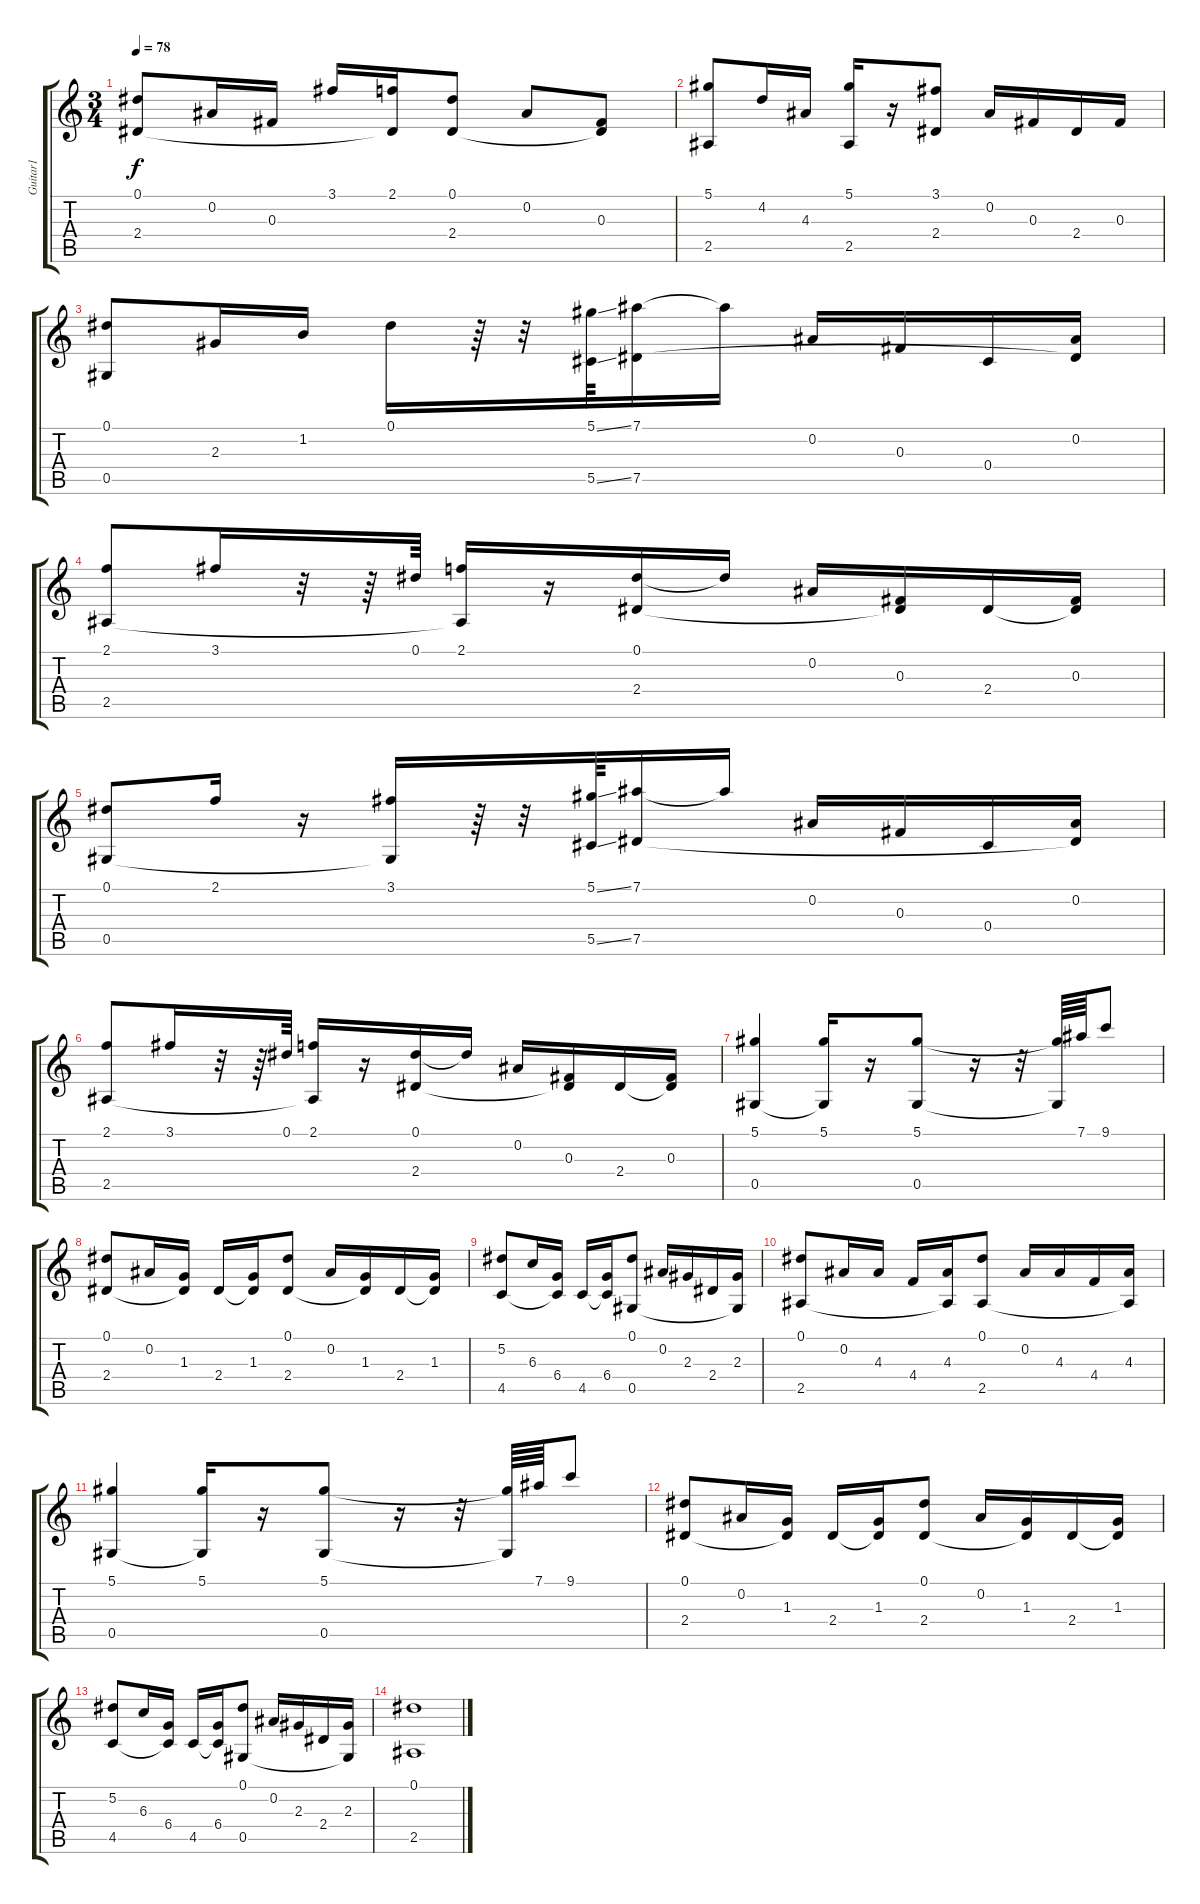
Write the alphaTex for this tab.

\track ("Guitar1" "Guitar1") {instrument acousticguitarsteel}
\staff {score tabs}
\tuning (Eb4 Bb3 Gb3 Db3 Ab2 Eb2) {hide}
\ts (3 4)
\tempo 78
\clef g2
\ks c
(0.1 2.4).8{dy f} 0.2.16 0.3.16 3.1.16 (2.1 2.4{t}).16 (0.1 2.4).8 0.2.8 (0.3 2.4{t}).8 |
(5.1 2.5).8 4.2.16 4.3.16 (5.1 2.5).16 r.16 (3.1 2.4).8 0.2.16 0.3.16 2.4.16 0.3.16 |
(0.1 0.5).8 2.3.16 1.2.16 0.1.16 r.64 r.32 (5.1{ss} 5.5{ss}).64 (7.1 7.5).16 7.1{t}.16 0.2.16 0.3.16 0.4.16 (0.2 7.5{t}).16 |
(2.1 2.5).8 3.1.16 r.32 r.64 0.1.64 (2.1 2.5{t}).16 r.16 (0.1 2.4).16 0.1{t}.16 0.2.16 (0.3 2.4{t}).16 2.4.16 (0.3 2.4{t}).16 |
(0.1 0.5).8 2.1.16 r.16 (3.1 0.5{t}).16 r.64 r.32 (5.1{ss} 5.5{ss}).64 (7.1 7.5).16 7.1{t}.16 0.2.16 0.3.16 0.4.16 (0.2 7.5{t}).16 |
(2.1 2.5).8 3.1.16 r.32 r.64 0.1.64 (2.1 2.5{t}).16 r.16 (0.1 2.4).16 0.1{t}.16 0.2.16 (0.3 2.4{t}).16 2.4.16 (0.3 2.4{t}).16 |
(5.1 0.5).4 (5.1 0.5{t}).16 r.16 (5.1 0.5).8 r.16 r.32 (5.1{t} 0.5{t}).64 7.1.64 9.1.8 |
(0.1 2.4).8 0.2.16 (1.3 2.4{t}).16 2.4.16 (1.3 2.4{t}).16 (0.1 2.4).8 0.2.16 (1.3 2.4{t}).16 2.4.16 (1.3 2.4{t}).16 |
(5.2 4.5).8 6.3.16 (6.4 4.5{t}).16 4.5.16 (6.4 4.5{t}).16 (0.1 0.5).8 0.2.16 2.3.16 2.4.16 (2.3 0.5{t}).16 |
(0.1 2.5).8 0.2.16 4.3.16 4.4.16 (4.3 2.5{t}).16 (0.1 2.5).8 0.2.16 4.3.16 4.4.16 (4.3 2.5{t}).16 |
(5.1 0.5).4 (5.1 0.5{t}).16 r.16 (5.1 0.5).8 r.16 r.32 (5.1{t} 0.5{t}).64 7.1.64 9.1.8 |
(0.1 2.4).8 0.2.16 (1.3 2.4{t}).16 2.4.16 (1.3 2.4{t}).16 (0.1 2.4).8 0.2.16 (1.3 2.4{t}).16 2.4.16 (1.3 2.4{t}).16 |
(5.2 4.5).8 6.3.16 (6.4 4.5{t}).16 4.5.16 (6.4 4.5{t}).16 (0.1 0.5).8 0.2.16 2.3.16 2.4.16 (2.3 0.5{t}).16 |
(0.1 2.5).1
